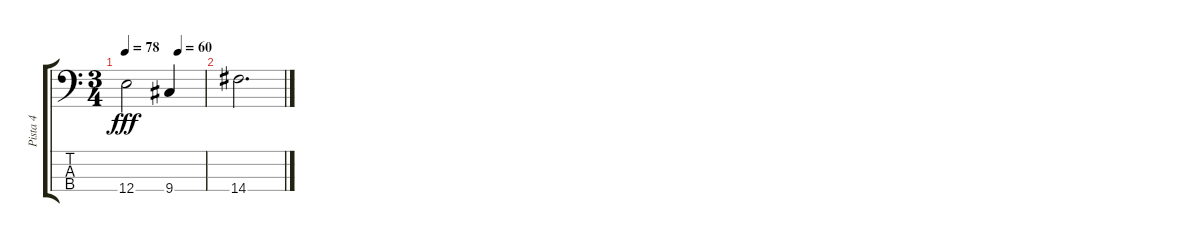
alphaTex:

\track ("Pista 4" "Pista 4") {instrument electricbasspick}
\staff {score tabs}
\tuning (G2 D2 A1 E1) {hide}
\ts (3 4)
\tempo 78
\tempo (60 0.6666666666666666)
\clef f4
\ks c
12.4.2{dy fff} 9.4.4 |
14.4.2{d}
